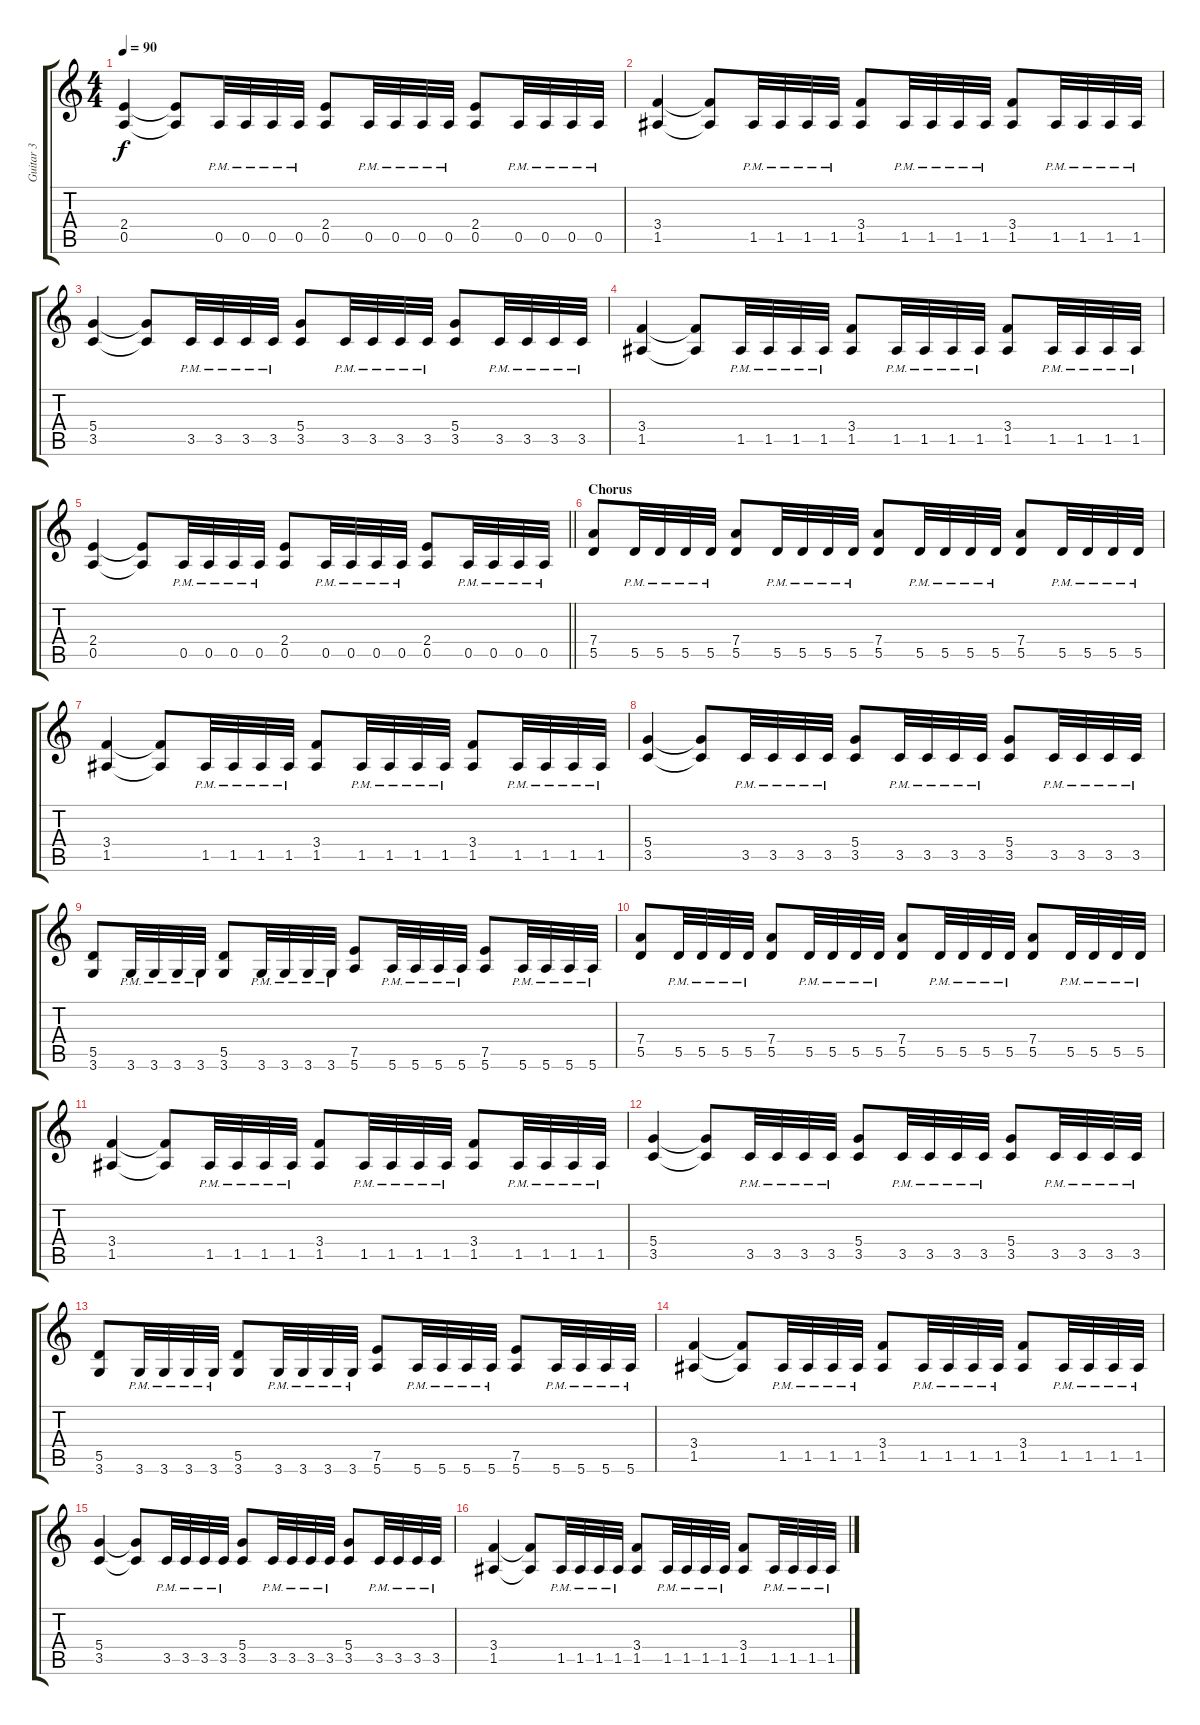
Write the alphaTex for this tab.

\track ("Guitar 3" "Guitar 3") {instrument distortionguitar}
\staff {score tabs}
\tuning (E4 B3 G3 D3 A2 E2) {hide}
\ts (4 4)
\tempo 90
\clef g2
\ks c
(2.4 0.5).4{dy f} (2.4{t} 0.5{t}).8 0.5{pm}.32 0.5{pm}.32 0.5{pm}.32 0.5{pm}.32 (2.4 0.5).8 0.5{pm}.32 0.5{pm}.32 0.5{pm}.32 0.5{pm}.32 (2.4 0.5).8 0.5{pm}.32 0.5{pm}.32 0.5{pm}.32 0.5{pm}.32 |
(3.4 1.5).4 (3.4{t} 1.5{t}).8 1.5{pm}.32 1.5{pm}.32 1.5{pm}.32 1.5{pm}.32 (3.4 1.5).8 1.5{pm}.32 1.5{pm}.32 1.5{pm}.32 1.5{pm}.32 (3.4 1.5).8 1.5{pm}.32 1.5{pm}.32 1.5{pm}.32 1.5{pm}.32 |
(5.4 3.5).4 (5.4{t} 3.5{t}).8 3.5{pm}.32 3.5{pm}.32 3.5{pm}.32 3.5{pm}.32 (5.4 3.5).8 3.5{pm}.32 3.5{pm}.32 3.5{pm}.32 3.5{pm}.32 (5.4 3.5).8 3.5{pm}.32 3.5{pm}.32 3.5{pm}.32 3.5{pm}.32 |
(3.4 1.5).4 (3.4{t} 1.5{t}).8 1.5{pm}.32 1.5{pm}.32 1.5{pm}.32 1.5{pm}.32 (3.4 1.5).8 1.5{pm}.32 1.5{pm}.32 1.5{pm}.32 1.5{pm}.32 (3.4 1.5).8 1.5{pm}.32 1.5{pm}.32 1.5{pm}.32 1.5{pm}.32 |
\barLineRight lightlight
(2.4 0.5).4 (2.4{t} 0.5{t}).8 0.5{pm}.32 0.5{pm}.32 0.5{pm}.32 0.5{pm}.32 (2.4 0.5).8 0.5{pm}.32 0.5{pm}.32 0.5{pm}.32 0.5{pm}.32 (2.4 0.5).8 0.5{pm}.32 0.5{pm}.32 0.5{pm}.32 0.5{pm}.32 |
\section ("" "Chorus")
(7.4 5.5).8 5.5{pm}.32 5.5{pm}.32 5.5{pm}.32 5.5{pm}.32 (7.4 5.5).8 5.5{pm}.32 5.5{pm}.32 5.5{pm}.32 5.5{pm}.32 (7.4 5.5).8 5.5{pm}.32 5.5{pm}.32 5.5{pm}.32 5.5{pm}.32 (7.4 5.5).8 5.5{pm}.32 5.5{pm}.32 5.5{pm}.32 5.5{pm}.32 |
(3.4 1.5).4 (3.4{t} 1.5{t}).8 1.5{pm}.32 1.5{pm}.32 1.5{pm}.32 1.5{pm}.32 (3.4 1.5).8 1.5{pm}.32 1.5{pm}.32 1.5{pm}.32 1.5{pm}.32 (3.4 1.5).8 1.5{pm}.32 1.5{pm}.32 1.5{pm}.32 1.5{pm}.32 |
(5.4 3.5).4 (5.4{t} 3.5{t}).8 3.5{pm}.32 3.5{pm}.32 3.5{pm}.32 3.5{pm}.32 (5.4 3.5).8 3.5{pm}.32 3.5{pm}.32 3.5{pm}.32 3.5{pm}.32 (5.4 3.5).8 3.5{pm}.32 3.5{pm}.32 3.5{pm}.32 3.5{pm}.32 |
(5.5 3.6).8 3.6{pm}.32 3.6{pm}.32 3.6{pm}.32 3.6{pm}.32 (5.5 3.6).8 3.6{pm}.32 3.6{pm}.32 3.6{pm}.32 3.6{pm}.32 (7.5 5.6).8 5.6{pm}.32 5.6{pm}.32 5.6{pm}.32 5.6{pm}.32 (7.5 5.6).8 5.6{pm}.32 5.6{pm}.32 5.6{pm}.32 5.6{pm}.32 |
(7.4 5.5).8 5.5{pm}.32 5.5{pm}.32 5.5{pm}.32 5.5{pm}.32 (7.4 5.5).8 5.5{pm}.32 5.5{pm}.32 5.5{pm}.32 5.5{pm}.32 (7.4 5.5).8 5.5{pm}.32 5.5{pm}.32 5.5{pm}.32 5.5{pm}.32 (7.4 5.5).8 5.5{pm}.32 5.5{pm}.32 5.5{pm}.32 5.5{pm}.32 |
(3.4 1.5).4 (3.4{t} 1.5{t}).8 1.5{pm}.32 1.5{pm}.32 1.5{pm}.32 1.5{pm}.32 (3.4 1.5).8 1.5{pm}.32 1.5{pm}.32 1.5{pm}.32 1.5{pm}.32 (3.4 1.5).8 1.5{pm}.32 1.5{pm}.32 1.5{pm}.32 1.5{pm}.32 |
(5.4 3.5).4 (5.4{t} 3.5{t}).8 3.5{pm}.32 3.5{pm}.32 3.5{pm}.32 3.5{pm}.32 (5.4 3.5).8 3.5{pm}.32 3.5{pm}.32 3.5{pm}.32 3.5{pm}.32 (5.4 3.5).8 3.5{pm}.32 3.5{pm}.32 3.5{pm}.32 3.5{pm}.32 |
(5.5 3.6).8 3.6{pm}.32 3.6{pm}.32 3.6{pm}.32 3.6{pm}.32 (5.5 3.6).8 3.6{pm}.32 3.6{pm}.32 3.6{pm}.32 3.6{pm}.32 (7.5 5.6).8 5.6{pm}.32 5.6{pm}.32 5.6{pm}.32 5.6{pm}.32 (7.5 5.6).8 5.6{pm}.32 5.6{pm}.32 5.6{pm}.32 5.6{pm}.32 |
(3.4 1.5).4 (3.4{t} 1.5{t}).8 1.5{pm}.32 1.5{pm}.32 1.5{pm}.32 1.5{pm}.32 (3.4 1.5).8 1.5{pm}.32 1.5{pm}.32 1.5{pm}.32 1.5{pm}.32 (3.4 1.5).8 1.5{pm}.32 1.5{pm}.32 1.5{pm}.32 1.5{pm}.32 |
(5.4 3.5).4 (5.4{t} 3.5{t}).8 3.5{pm}.32 3.5{pm}.32 3.5{pm}.32 3.5{pm}.32 (5.4 3.5).8 3.5{pm}.32 3.5{pm}.32 3.5{pm}.32 3.5{pm}.32 (5.4 3.5).8 3.5{pm}.32 3.5{pm}.32 3.5{pm}.32 3.5{pm}.32 |
(3.4 1.5).4 (3.4{t} 1.5{t}).8 1.5{pm}.32 1.5{pm}.32 1.5{pm}.32 1.5{pm}.32 (3.4 1.5).8 1.5{pm}.32 1.5{pm}.32 1.5{pm}.32 1.5{pm}.32 (3.4 1.5).8 1.5{pm}.32 1.5{pm}.32 1.5{pm}.32 1.5{pm}.32
